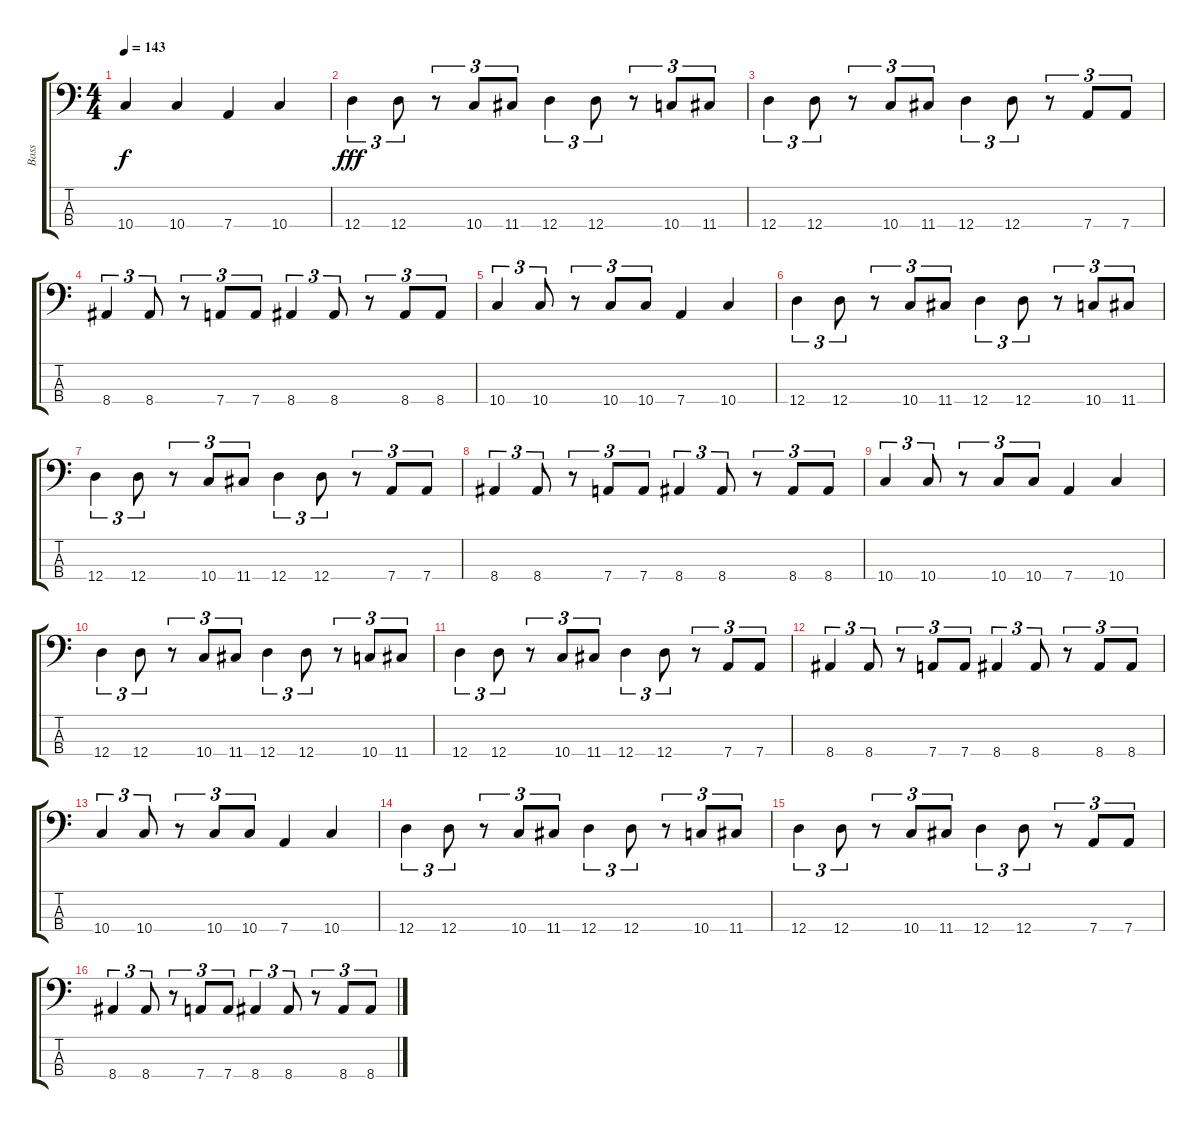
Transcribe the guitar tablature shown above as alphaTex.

\track ("Bass" "Bass") {instrument electricbassfinger}
\staff {score tabs}
\tuning (G2 D2 A1 D1) {hide}
\ts (4 4)
\tempo 143
\clef f4
\ks c
10.4.4{dy f} 10.4.4 7.4.4 10.4.4 |
12.4.4{tu (3 2) dy fff} 12.4.8{tu (3 2)} r.8{tu (3 2)} 10.4.8{tu (3 2)} 11.4.8{tu (3 2)} 12.4.4{tu (3 2)} 12.4.8{tu (3 2)} r.8{tu (3 2)} 10.4.8{tu (3 2)} 11.4.8{tu (3 2)} |
12.4.4{tu (3 2)} 12.4.8{tu (3 2)} r.8{tu (3 2)} 10.4.8{tu (3 2)} 11.4.8{tu (3 2)} 12.4.4{tu (3 2)} 12.4.8{tu (3 2)} r.8{tu (3 2)} 7.4.8{tu (3 2)} 7.4.8{tu (3 2)} |
8.4.4{tu (3 2)} 8.4.8{tu (3 2)} r.8{tu (3 2)} 7.4.8{tu (3 2)} 7.4.8{tu (3 2)} 8.4.4{tu (3 2)} 8.4.8{tu (3 2)} r.8{tu (3 2)} 8.4.8{tu (3 2)} 8.4.8{tu (3 2)} |
10.4.4{tu (3 2)} 10.4.8{tu (3 2)} r.8{tu (3 2)} 10.4.8{tu (3 2)} 10.4.8{tu (3 2)} 7.4.4 10.4.4 |
12.4.4{tu (3 2)} 12.4.8{tu (3 2)} r.8{tu (3 2)} 10.4.8{tu (3 2)} 11.4.8{tu (3 2)} 12.4.4{tu (3 2)} 12.4.8{tu (3 2)} r.8{tu (3 2)} 10.4.8{tu (3 2)} 11.4.8{tu (3 2)} |
12.4.4{tu (3 2)} 12.4.8{tu (3 2)} r.8{tu (3 2)} 10.4.8{tu (3 2)} 11.4.8{tu (3 2)} 12.4.4{tu (3 2)} 12.4.8{tu (3 2)} r.8{tu (3 2)} 7.4.8{tu (3 2)} 7.4.8{tu (3 2)} |
8.4.4{tu (3 2)} 8.4.8{tu (3 2)} r.8{tu (3 2)} 7.4.8{tu (3 2)} 7.4.8{tu (3 2)} 8.4.4{tu (3 2)} 8.4.8{tu (3 2)} r.8{tu (3 2)} 8.4.8{tu (3 2)} 8.4.8{tu (3 2)} |
10.4.4{tu (3 2)} 10.4.8{tu (3 2)} r.8{tu (3 2)} 10.4.8{tu (3 2)} 10.4.8{tu (3 2)} 7.4.4 10.4.4 |
12.4.4{tu (3 2)} 12.4.8{tu (3 2)} r.8{tu (3 2)} 10.4.8{tu (3 2)} 11.4.8{tu (3 2)} 12.4.4{tu (3 2)} 12.4.8{tu (3 2)} r.8{tu (3 2)} 10.4.8{tu (3 2)} 11.4.8{tu (3 2)} |
12.4.4{tu (3 2)} 12.4.8{tu (3 2)} r.8{tu (3 2)} 10.4.8{tu (3 2)} 11.4.8{tu (3 2)} 12.4.4{tu (3 2)} 12.4.8{tu (3 2)} r.8{tu (3 2)} 7.4.8{tu (3 2)} 7.4.8{tu (3 2)} |
8.4.4{tu (3 2)} 8.4.8{tu (3 2)} r.8{tu (3 2)} 7.4.8{tu (3 2)} 7.4.8{tu (3 2)} 8.4.4{tu (3 2)} 8.4.8{tu (3 2)} r.8{tu (3 2)} 8.4.8{tu (3 2)} 8.4.8{tu (3 2)} |
10.4.4{tu (3 2)} 10.4.8{tu (3 2)} r.8{tu (3 2)} 10.4.8{tu (3 2)} 10.4.8{tu (3 2)} 7.4.4 10.4.4 |
12.4.4{tu (3 2)} 12.4.8{tu (3 2)} r.8{tu (3 2)} 10.4.8{tu (3 2)} 11.4.8{tu (3 2)} 12.4.4{tu (3 2)} 12.4.8{tu (3 2)} r.8{tu (3 2)} 10.4.8{tu (3 2)} 11.4.8{tu (3 2)} |
12.4.4{tu (3 2)} 12.4.8{tu (3 2)} r.8{tu (3 2)} 10.4.8{tu (3 2)} 11.4.8{tu (3 2)} 12.4.4{tu (3 2)} 12.4.8{tu (3 2)} r.8{tu (3 2)} 7.4.8{tu (3 2)} 7.4.8{tu (3 2)} |
8.4.4{tu (3 2)} 8.4.8{tu (3 2)} r.8{tu (3 2)} 7.4.8{tu (3 2)} 7.4.8{tu (3 2)} 8.4.4{tu (3 2)} 8.4.8{tu (3 2)} r.8{tu (3 2)} 8.4.8{tu (3 2)} 8.4.8{tu (3 2)}
